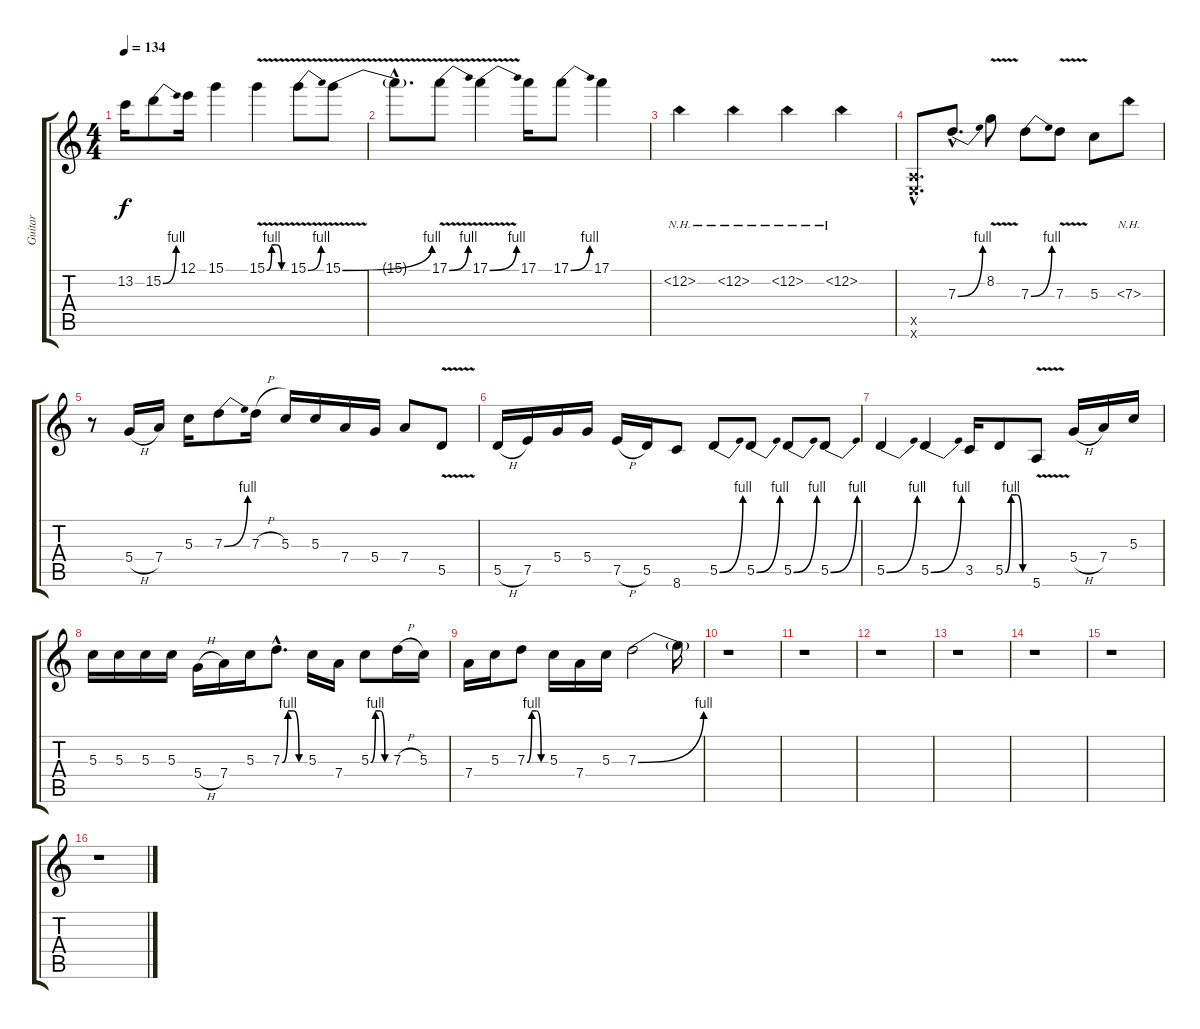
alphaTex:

\track ("Guitar" "Guitar") {instrument overdrivenguitar}
\staff {score tabs}
\tuning (E4 B3 G3 D3 A2 E2) {hide}
\ts (4 4)
\tempo 134
\clef g2
\ks c
13.2.16{dy f} 15.2{be (bend 0 0 60 4)}.8 12.1.16 15.1.4 15.1{be (custom 0 0 15 4 30 4 45 0 60 0) v}.4 15.1{be (bend 0 0 60 4) v}.8 15.1{be (bend 0 0 60 4) v}.8 |
15.1{hac t}.8{d} 17.1{be (bend 0 0 60 4) v}.8 17.1{be (bend 0 0 60 4) v}.4 17.1.16 17.1{be (bend 0 0 60 4)}.8 17.1.4 |
12.2{nh}.4 12.2{nh}.4 12.2{nh}.4 12.2{nh}.4 |
(0.5{hac x} 0.6{hac x}).8{d} 7.3{be (bend 0 0 60 4) hac}.8{d} 8.2{v}.8 7.3{be (bend 0 0 60 4)}.8 7.3{v}.8 5.3.8 7.3{nh}.8 |
r.8 5.4{h}.16 7.4.16 5.3.16 7.3{be (bend 0 0 60 4)}.8 7.3{h}.16 5.3.16 5.3.16 7.4.16 5.4.16 7.4.8 5.5{v}.8 |
5.5{h}.16 7.5.16 5.4.16 5.4.16 7.5{h}.16 5.5.16 8.6.8 5.5{be (bend 0 0 60 4)}.8 5.5{be (bend 0 0 60 4)}.8 5.5{be (bend 0 0 60 4)}.8 5.5{be (bend 0 0 60 4)}.8 |
5.5{be (bend 0 0 60 4)}.4 5.5{be (bend 0 0 60 4)}.4 3.5.16 5.5{be (custom 0 0 15 4 30 4 45 0 60 0)}.8 5.6{v}.8 5.4{h}.16 7.4.16 5.3.16 |
5.3.16 5.3.16 5.3.16 5.3.16 5.4{h}.16 7.4.16 5.3.16 7.3{be (custom 0 0 15 4 30 4 45 0 60 0) hac}.8{d} 5.3.16 7.4.16 5.3{be (custom 0 0 15 4 30 4 45 0 60 0)}.8 7.3{h}.16 5.3.16 |
7.4.16 5.3.16 7.3{be (custom 0 0 15 4 30 4 45 0 60 0)}.8 5.3.16 7.4.16 5.3.16 7.3{be (bend 0 0 60 4)}.2 7.3{t}.16 |
r.1 |
r.1 |
r.1 |
r.1 |
r.1 |
r.1 |
r.1
